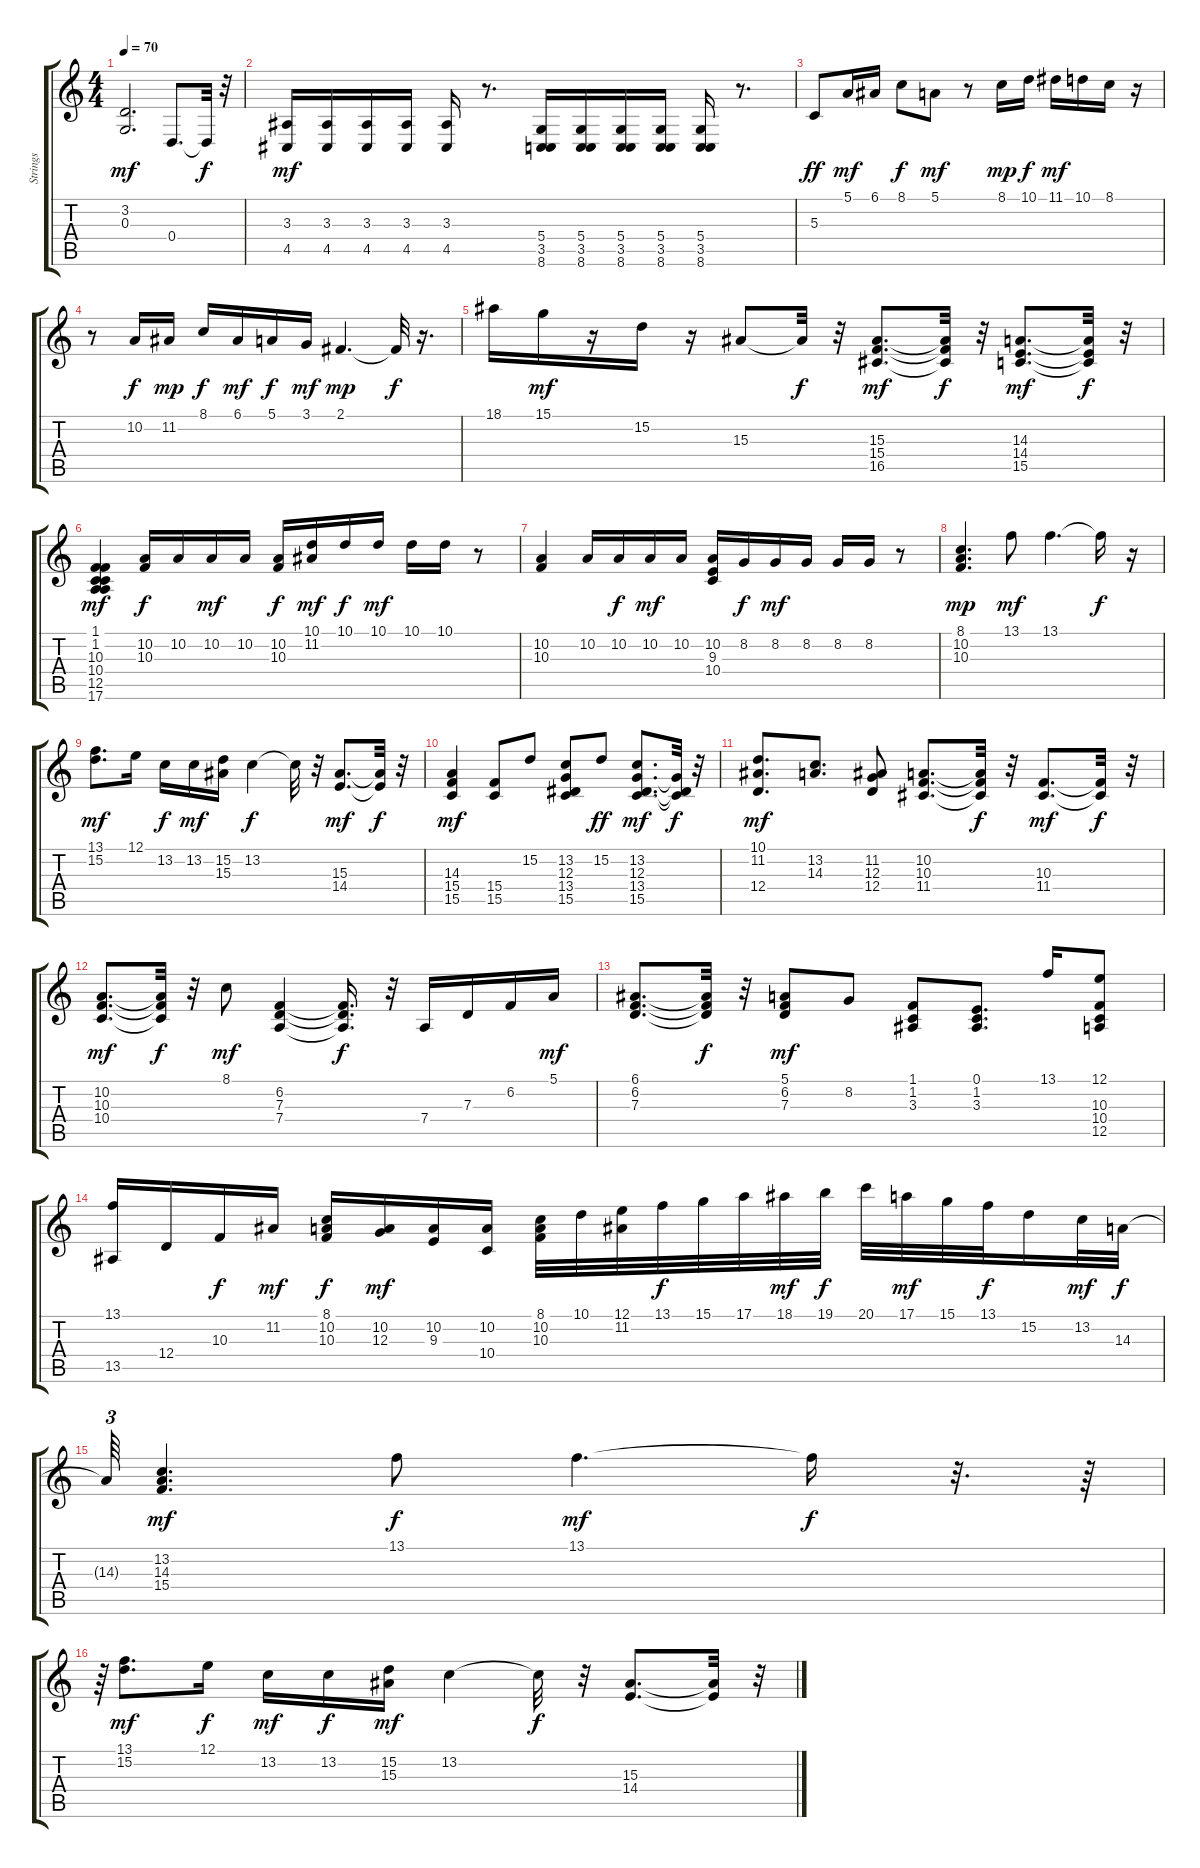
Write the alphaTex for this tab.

\track ("Strings" "Strings") {instrument stringensemble1}
\staff {score tabs}
\tuning (E4 B3 G3 D3 A2 E2) {hide}
\ts (4 4)
\tempo 70
\clef g2
\ks c
(3.2 0.3).2{d dy mf} 0.4.8{d} 0.4{t}.32{dy f} r.32 |
(3.3 4.5).16{dy mf} (3.3 4.5).16 (3.3 4.5).16 (3.3 4.5).16 (3.3 4.5).16 r.8{d} (5.4 3.5 8.6).16 (5.4 3.5 8.6).16 (5.4 3.5 8.6).16 (5.4 3.5 8.6).16 (5.4 3.5 8.6).16 r.8{d} |
5.3.8{dy ff} 5.1.16{dy mf} 6.1.16 8.1.8{dy f} 5.1.8{dy mf} r.8 8.1.16{dy mp} 10.1.16{dy f} 11.1.16{dy mf} 10.1.16 8.1.16 r.16 |
r.8 10.2.16{dy f} 11.2.16{dy mp} 8.1.16{dy f} 6.1.16{dy mf} 5.1.16{dy f} 3.1.16{dy mf} 2.1.4{d dy mp} 2.1{t}.32{dy f} r.16{d} |
18.1.16 15.1.16{dy mf} r.16 15.2.16 r.16 15.3.8 15.3{t}.32{dy f} r.32 (15.3 15.4 16.5).8{d dy mf} (15.3{t} 15.4{t} 16.5{t}).32{dy f} r.32 (14.3 14.4 15.5).8{d dy mf} (14.3{t} 14.4{t} 15.5{t}).32{dy f} r.32 |
(1.1 1.2 10.3 10.4 12.5 17.6).4{dy mf} (10.2 10.3).16{dy f} 10.2.16 10.2.16{dy mf} 10.2.16 (10.2 10.3).16{dy f} (10.1 11.2).16{dy mf} 10.1.16{dy f} 10.1.16{dy mf} 10.1.16 10.1.16 r.8 |
(10.2 10.3).4 10.2.16 10.2.16{dy f} 10.2.16{dy mf} 10.2.16 (10.2 9.3 10.4).16 8.2.16{dy f} 8.2.16{dy mf} 8.2.16 8.2.16 8.2.16 r.8 |
(8.1 10.2 10.3).4{d dy mp} 13.1.8{dy mf} 13.1.4{d} 13.1{t}.16{dy f} r.16 |
(13.1 15.2).8{d dy mf} 12.1.16 13.2.16{dy f} 13.2.16{dy mf} (15.2 15.3).16 13.2.4{dy f} 13.2{t}.32 r.32 (15.3 14.4).8{d dy mf} (15.3{t} 14.4{t}).32{dy f} r.32 |
(14.3 15.4 15.5).4{dy mf} (15.4 15.5).8 15.2.8 (13.2 12.3 13.4 15.5).8 15.2.8{dy ff} (13.2 12.3 13.4 15.5).8{d dy mf} (12.3{t} 13.4{t} 15.5{t}).32{dy f} r.32 |
(10.1 11.2 12.4).8{d dy mf} (13.2 14.3).8{d} (11.2 12.3 12.4).8 (10.2 10.3 11.4).8{d} (10.2{t} 10.3{t} 11.4{t}).32{dy f} r.32 (10.3 11.4).8{d dy mf} (10.3{t} 11.4{t}).32{dy f} r.32 |
(10.2 10.3 10.4).8{d dy mf} (10.2{t} 10.3{t} 10.4{t}).32{dy f} r.32 8.1.8{dy mf} (6.2 7.3 7.4).4 (6.2{t} 7.3{t} 7.4{t}).16{d dy f} r.32 7.4.16 7.3.16 6.2.16 5.1.16{dy mf} |
(6.1 6.2 7.3).8{d} (6.1{t} 6.2{t} 7.3{t}).32{dy f} r.32 (5.1 6.2 7.3).8{dy mf} 8.2.8 (1.1 1.2 3.3).8 (0.1 1.2 3.3).8{d} 13.1.16 (12.1 10.3 10.4 12.5).8 |
(13.1 13.5).16 12.4.16 10.3.16{dy f} 11.2.16{dy mf} (8.1 10.2 10.3).16{dy f} (10.2 12.3).16{dy mf} (10.2 9.3).16 (10.2 10.4).16 (8.1 10.2 10.3).32 10.1.32 (12.1 11.2).32 13.1.32{dy f} 15.1.32 17.1.32 18.1.32{dy mf} 19.1.32{dy f} 20.1.32 17.1.32{dy mf} 15.1.32 13.1.32{dy f} 15.2.16 13.2.32{dy mf} 14.3.32{dy f} |
14.3{t}.64{tu (3 2)} (13.2 14.3 15.4).4{d dy mf} 13.1.8{dy f} 13.1.4{d dy mf} 13.1{t}.16{dy f} r.32{d} r.64 |
r.64{tu (3 2)} (13.1 15.2).8{d dy mf} 12.1.16{dy f} 13.2.16{dy mf} 13.2.16{dy f} (15.2 15.3).16{dy mf} 13.2.4 13.2{t}.32{dy f} r.32 (15.3 14.4).8{d} (15.3{t} 14.4{t}).32 r.32{tu (3 2)}
